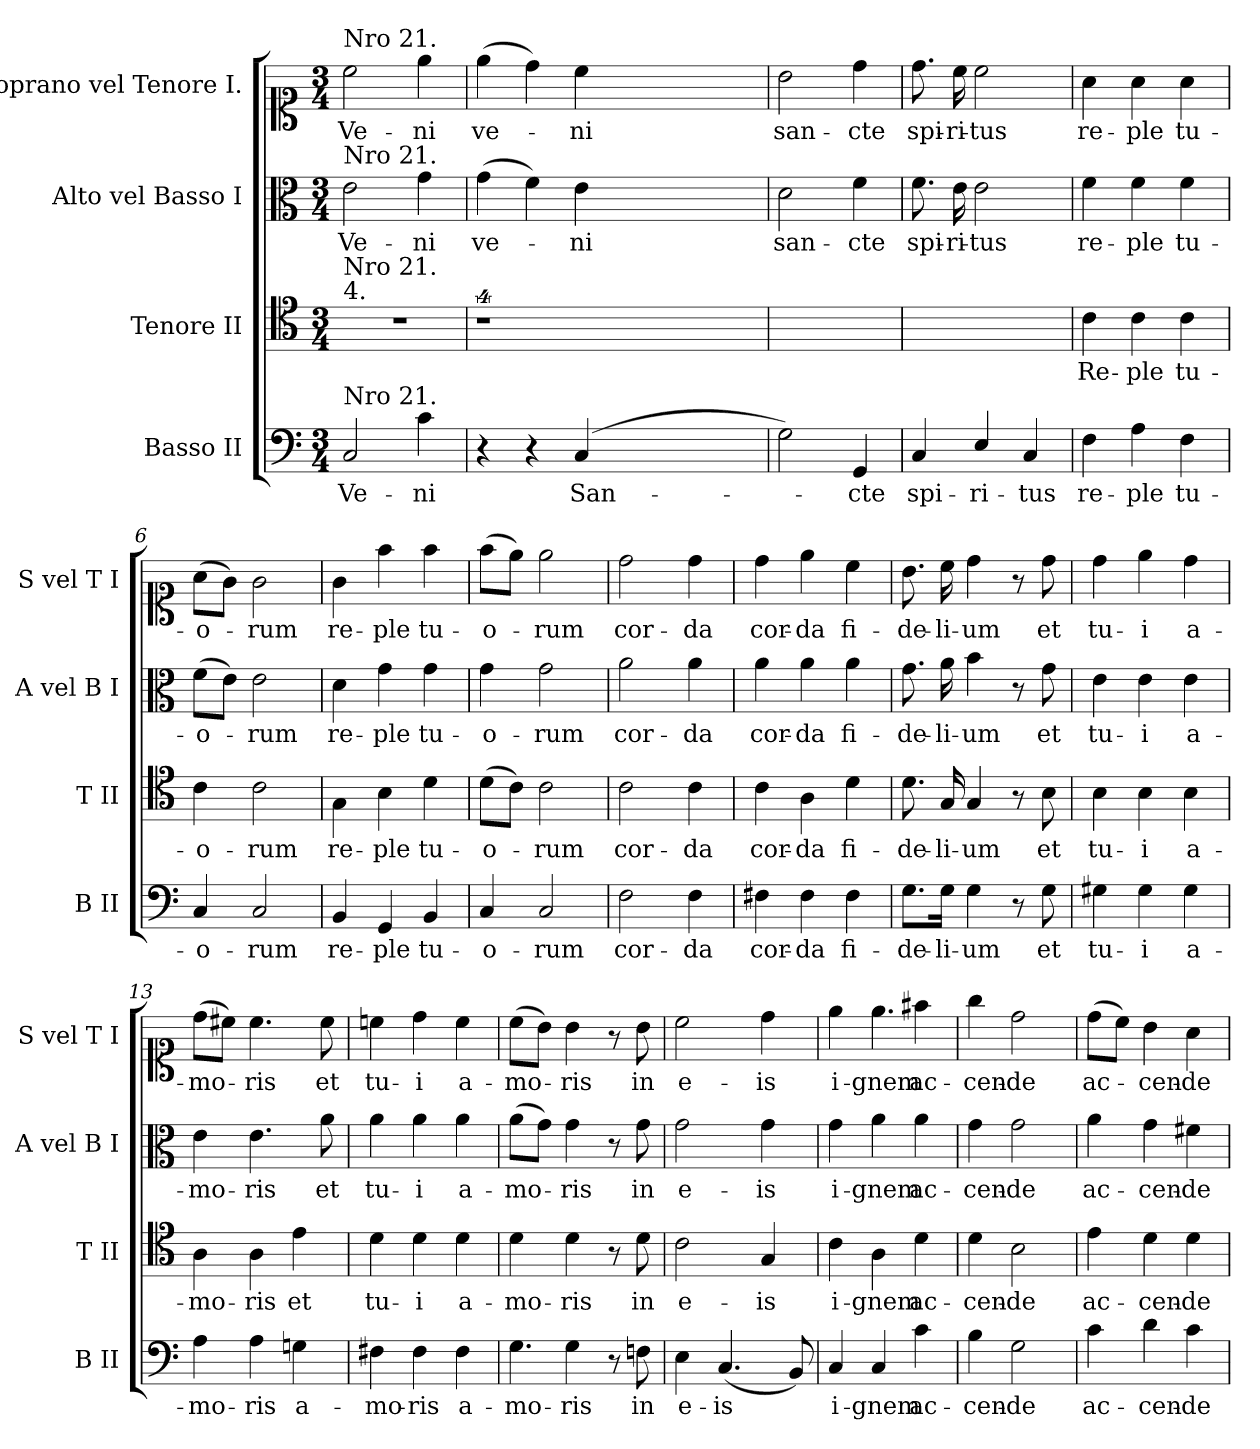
**kern	**text	**kern	**text	**kern	**text	**kern	**text
*part4	*part4	*part3	*part3	*part2	*part2	*part1	*part1
*staff4	*staff4	*staff3	*staff3	*staff2	*staff2	*staff1	*staff1
*I"Basso II	*	*I"Tenore II	*	*I"Alto vel Basso I	*	*I"Soprano vel Tenore I.	*
*I'B II	*	*I'T II	*	*I'A vel B I	*	*I'S vel T I	*
*clefF4	*	*clefC4	*	*clefC3	*	*clefC1	*
*k[]	*	*k[]	*	*k[]	*	*k[]	*
*M3/4	*	*M3/4	*	*M3/4	*	*M3/4	*
=1	=1	=1	=1	=1	=1	=1	=1
!	!	!	!	!	!	!LO:TX:a:t=Nro 21.	!
!	!	!	!	!LO:TX:a:t=Nro 21.	!	!	!
!	!	!LO:TX:a:t=4.	!	!	!	!	!
!	!	!LO:TX:a:t=Nro 21.	!	!	!	!	!
!LO:TX:a:t=Nro 21.	!	!	!	!	!	!	!
2C/	Ve-	2.r	.	2e\	Ve-	2cc\	Ve-
4c\	-ni	.	.	4g\	-ni	4ee\	-ni
=2	=2	=2	=2	=2	=2	=2	=2
4r	.	4%9r	.	(4g\	ve-	(4ee\	ve-
4r	.	.	.	4f\)	.	4dd\)	.
(4C/	San-	.	.	4e\	-ni	4cc\	-ni
1.ryy	.	.	.	1.ryy	.	1.ryy	.
=3	=3	=3	=3	=3	=3	=3	=3
2G\)	.	2.ryy	.	2d\	san-	2b\	san-
4GG/	-cte	.	.	4f\	-cte	4dd\	-cte
=4	=4	=4	=4	=4	=4	=4	=4
4C/	spi-	2.ryy	.	8.f\	spi-	8.dd\	spi-
.	.	.	.	16e\	-ri-	16cc\	-ri-
4E/	-ri-	.	.	2e\	-tus	2cc\	-tus
4C/	-tus	.	.	.	.	.	.
=5	=5	=5	=5	=5	=5	=5	=5
4F\	re-	4c\	Re-	4f\	re-	4a\	re-
4A\	-ple	4c\	-ple	4f\	-ple	4a\	-ple
4F\	tu-	4c\	tu-	4f\	tu-	4a\	tu-
=6	=6	=6	=6	=6	=6	=6	=6
4C/	-o-	4c\	-o-	(8f\L	-o-	(8a\L	-o-
.	.	.	.	8e\J)	.	8g\J)	.
2C/	-rum	2c\	-rum	2e\	-rum	2g\	-rum
=7	=7	=7	=7	=7	=7	=7	=7
4BB/	re-	4G\	re-	4d\	re-	4g\	re-
4GG/	-ple	4B\	-ple	4g\	-ple	4ff\	-ple
4BB/	tu-	4d\	tu-	4g\	tu-	4ff\	tu-
=8	=8	=8	=8	=8	=8	=8	=8
4C/	-o-	(8d\L	-o-	4g\	-o-	(8ff\L	-o-
.	.	8c\J)	.	.	.	8ee\J)	.
2C/	-rum	2c\	-rum	2g\	-rum	2ee\	-rum
=9	=9	=9	=9	=9	=9	=9	=9
2F\	cor-	2c\	cor-	2a\	cor-	2dd\	cor-
4F\	-da	4c\	-da	4a\	-da	4dd\	-da
=10	=10	=10	=10	=10	=10	=10	=10
4F#X\	cor-	4c\	cor-	4a\	cor-	4dd\	cor-
4F#\	-da	4A\	-da	4a\	-da	4ee\	-da
4F#\	fi-	4d\	fi-	4a\	fi-	4cc\	fi-
=11	=11	=11	=11	=11	=11	=11	=11
8.G\L	-de-	8.d\	-de-	8.g\	-de-	8.b\	-de-
16G\Jk	-li-	16G/	-li-	16a\	-li-	16cc\	-li-
4G\	-um	4G/	-um	4b\	-um	4dd\	-um
8r	.	8r	.	8r	.	8r	.
8G\	et	8B\	et	8g\	et	8dd\	et
=12	=12	=12	=12	=12	=12	=12	=12
4G#X\	tu-	4B\	tu-	4e\	tu-	4dd\	tu-
4G#\	-i	4B\	-i	4e\	-i	4ee\	-i
4G#\	a-	4B\	a-	4e\	a-	4dd\	a-
=13	=13	=13	=13	=13	=13	=13	=13
4A\	-mo-	4A\	-mo-	4e\	-mo-	(8dd\L	-mo-
.	.	.	.	.	.	8cc#X\J)	.
4A\	-ris	4A\	-ris	4.e\	-ris	4.cc#\	-ris
4Gn\	a-	4e\	et	.	.	.	.
.	.	.	.	8a\	et	8cc#\	et
=14	=14	=14	=14	=14	=14	=14	=14
4F#X\	-mo-	4d\	tu-	4a\	tu-	4ccn\	tu-
4F#\	-ris	4d\	-i	4a\	-i	4dd\	-i
4F#\	a-	4d\	a-	4a\	a-	4cc\	a-
=15	=15	=15	=15	=15	=15	=15	=15
!LO:N:vis=4.	!	!	!	!	!	!	!
4G\	-mo-	4d\	-mo-	(8a\L	-mo-	(8cc\L	-mo-
.	.	.	.	8g\J)	.	8b\J)	.
4G\	-ris	4d\	-ris	4g\	-ris	4b\	-ris
8r	.	8r	.	8r	.	8r	.
8Fn\	in	8d\	in	8g\	in	8b\	in
=16	=16	=16	=16	=16	=16	=16	=16
4E\	e-	2c\	e-	2g\	e-	2cc\	e-
(4.C/	-is	.	.	.	.	.	.
.	.	4G/	-is	4g\	-is	4dd\	-is
8BB/)	.	.	.	.	.	.	.
=17	=17	=17	=17	=17	=17	=17	=17
4C/	i-	4c\	i-	4g\	i-	4ee\	i-
!	!	!	!	!	!	!LO:N:vis=4.	!
4C/	-gnem	4A\	-gnem	4a\	-gnem	4ee\	-gnem
4c\	ac-	4d\	ac-	4a\	ac-	4ff#X\	ac-
=18	=18	=18	=18	=18	=18	=18	=18
4B\	-cen-	4d\	-cen-	4g\	-cen-	4gg\	-cen-
2G\	-de	2B\	-de	2g\	-de	2dd\	-de
=19	=19	=19	=19	=19	=19	=19	=19
4c\	ac-	4e\	ac-	4a\	ac-	(8dd\L	ac-
.	.	.	.	.	.	8cc\J)	.
4d\	-cen-	4d\	-cen-	4g\	-cen-	4b\	-cen-
4c\	-de	4d\	-de	4f#X\	-de	4a\	-de
=	=	=	=	=	=	=	=
*-	*-	*-	*-	*-	*-	*-	*-
